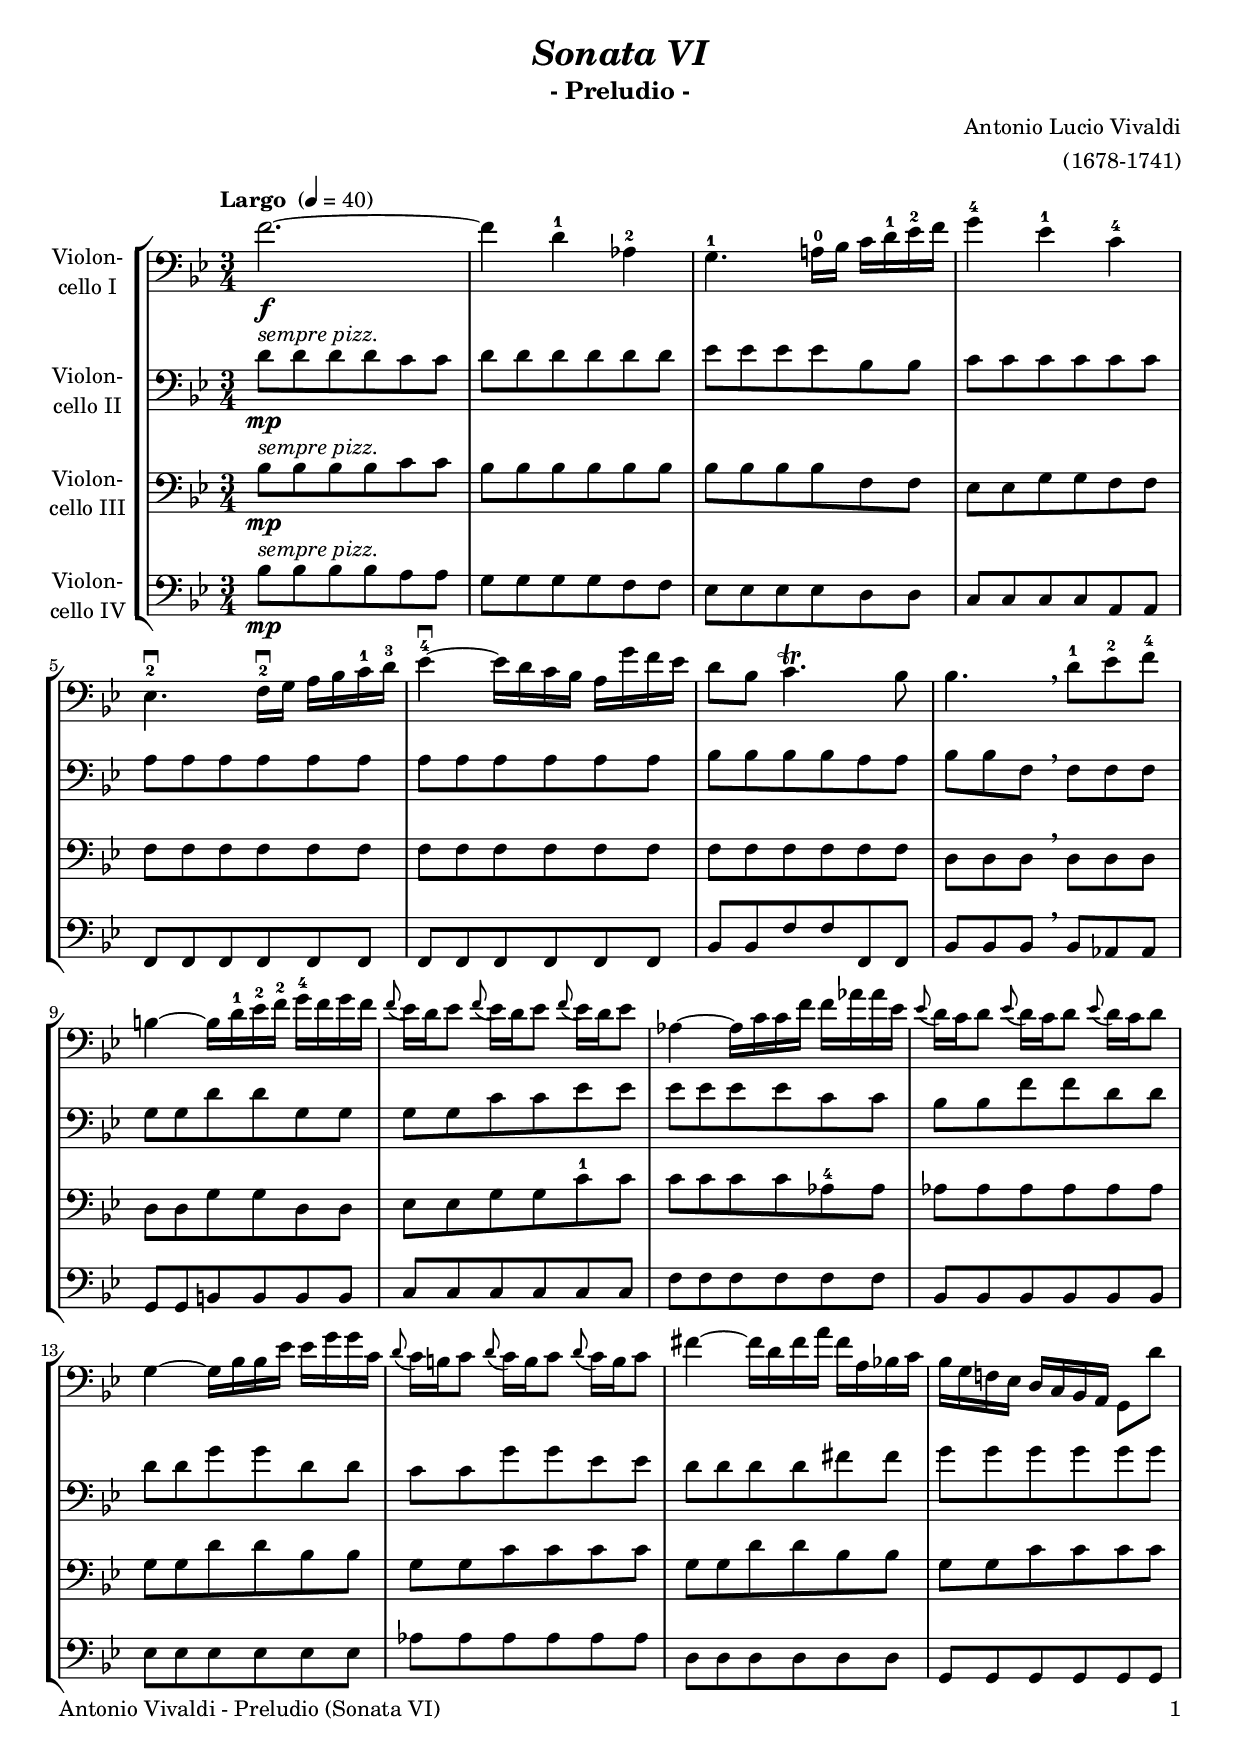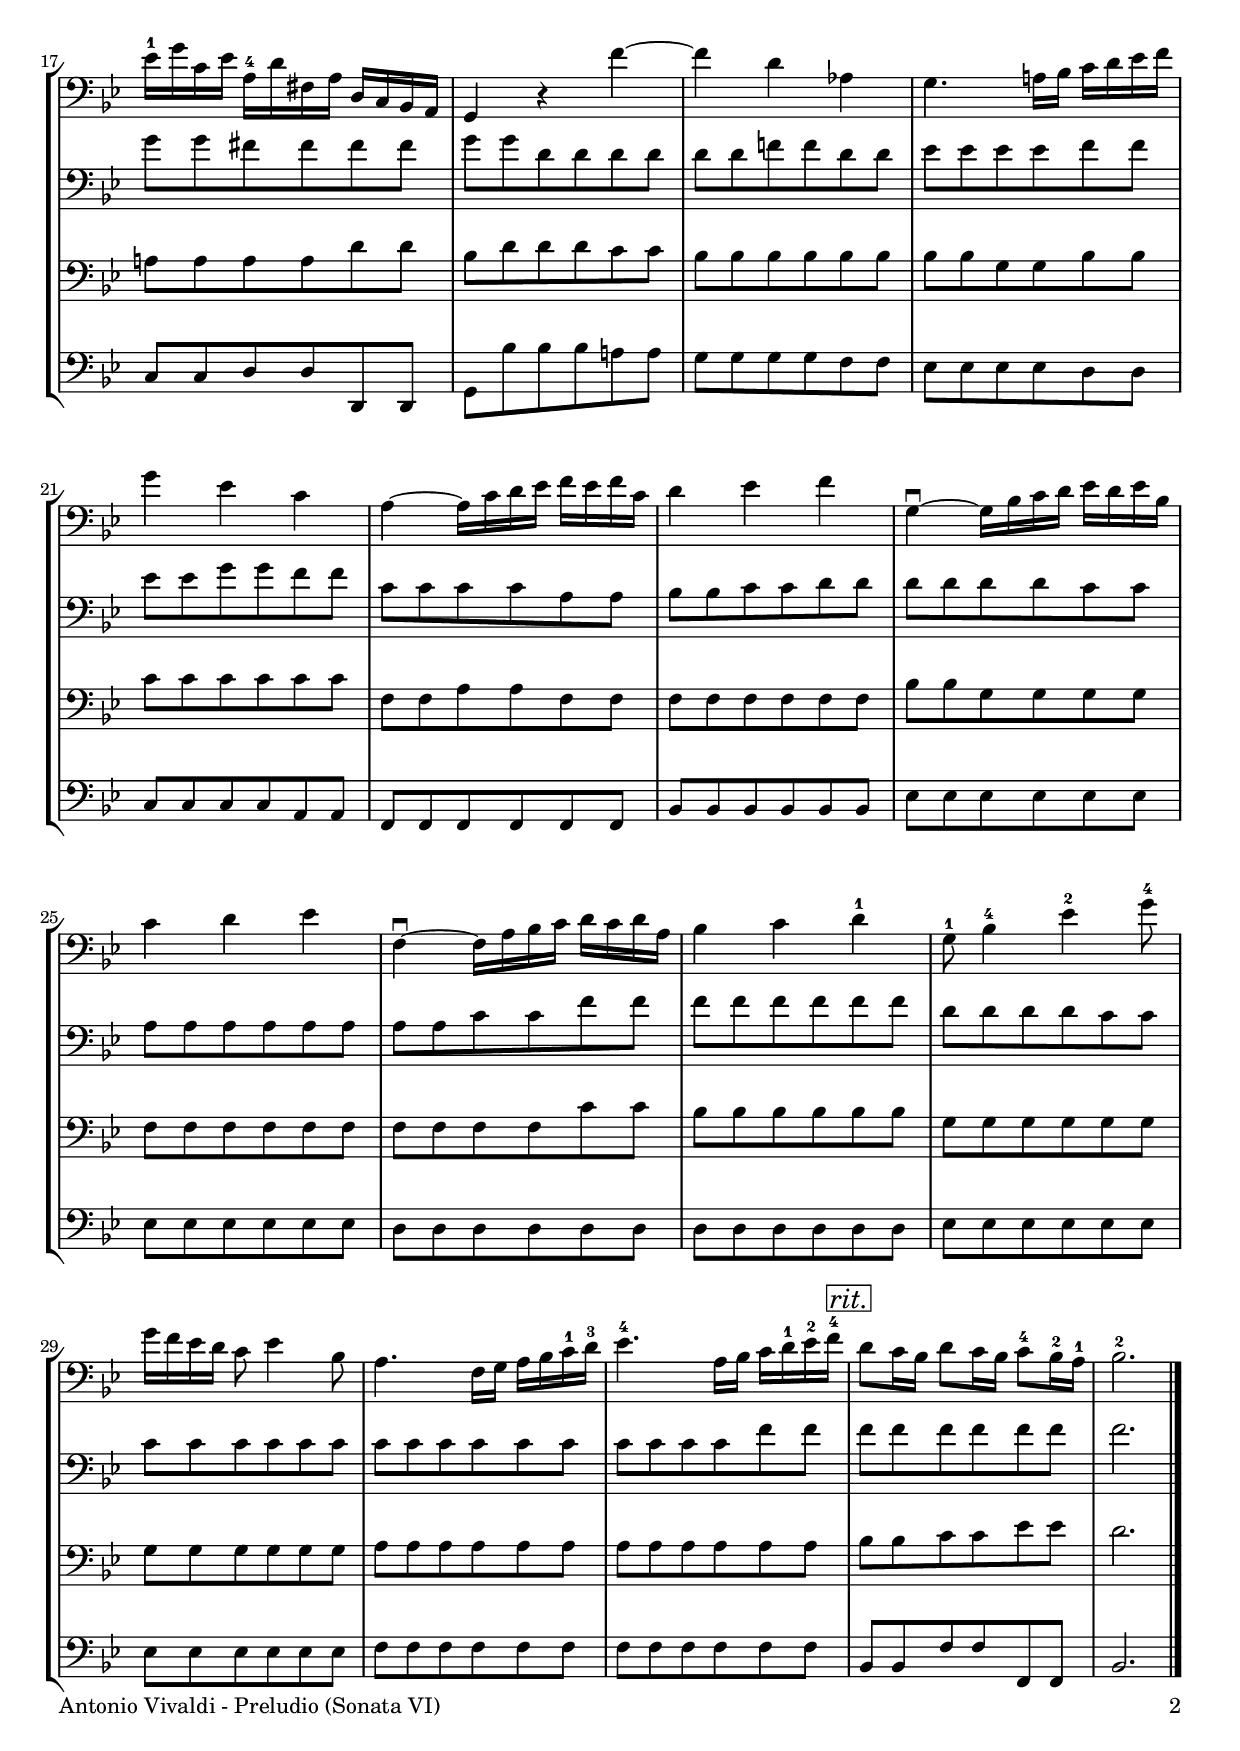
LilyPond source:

\version "2.18.2"
\include "deutsch.ly"

#(set-global-staff-size 19)

\header {
  title     = \markup \bold \italic "Sonata VI"
  subtitle  = "- Preludio -"
  composer  = "Antonio Lucio Vivaldi"
  arranger  = "(1678-1741)"
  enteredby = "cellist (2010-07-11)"
}

voiceconsts = {
 \clef "bass"
 \key b \major
 %\numericTimeSignature
 \compressFullBarRests
 \time 3/4
 \tempo "Largo " 4=40
}

miba = "cello"
mipi = "pizzicato strings"
rit  = \mark \markup \box \italic "rit."
sepi = \markup \italic "sempre pizz."

va = \relative c' {
   \voiceconsts

   f2.~\f
   f4 d-1 as-2
   g4.-1 a!16-0 b c d-1 es-2 f
   g4-4 es-1 c-4
   es,4.-2\downbow f16-2\downbow g a b c-1 d-3

   es4-4\downbow~ es16 d c b a g' f es
   d8 b c4.\trill b8
   b4.\breathe d8-1 es-2 f-4
   h,4~ h16 d-1 es-2 f-2 g-4 f g f

   \appoggiatura f8 es16 d es8 \appoggiatura f8 es16 d es8 \appoggiatura f8 es16 d es8
   as,4~ as16 c c f f as as es
   \appoggiatura es8 d16 c d8 \appoggiatura es8 d16 c d8 \appoggiatura es8 d16 c d8
   g,4~ g16 b b es es g g c,

   \appoggiatura d8 c16 h c8 \appoggiatura d8 c16 h c8 \appoggiatura d8 c16 h c8
   fis4~ fis16 d fis a fis a, b! c
   b g f! es d c b a g8 d''
   es16-1 g c, es a,-4 d fis, a d, c b a

   g4 r f''~
   f d as
   g4. a!16 b c d es f
   g4 es c
   a4~ a16 c d es f es f c

   d4 es f
   g,~\downbow g16 b c d es d es b
   c4 d es
   f,~\downbow f16 a b c d c d a
   b4 c d-1

   g,8-1 b4-4 es-2 g8-4
   g16 f es d c8 es4 b8
   a4. f16 g a b c-1 d-3
   es4.-4 a,16 b c d-1 es-2 f-4 \rit
   d8 c16 b d8 c16 b c8-4 b16-2 a-1
   b2.-2 \bar "|."
}

vb = \relative c' {
   \voiceconsts

   d8^\sepi\mp d d d c c
   d d d d d d
   es es es es b b
   c c c c c c
   a a a a a a

   a a a a a a
   b b b b a a
   b b f\breathe f f f
   g g d' d g, g

   g g c c es es
   es es es es c c
   b b f' f d d
   d d g g d d

   c c g' g es es
   d d d d fis fis
   g g g g g g
   g g fis fis fis fis

   g g d d d d 
   d d f! f d d
   es es es es f f
   es es g g f f
   c c c c a a

   b b c c d d
   d d d d c c
   a a a a a a
   a a c c f f
   f f f f f f

   d d d d c c
   c c c c c c
   c c c c c c
   c c c c f f \rit
   f f f f f f
   f2. \bar "|."
}

vc = \relative c' {
   \voiceconsts

   b8^\sepi\mp b b b c c
   b b b b b b
   b b b b f f
   es es g g f f
   f f f f f f

   f f f f f f
   f f f f f f
   d d d\breathe d d d
   d d g g d d

   es es g g c-1 c
   c c c c as-4 as
   as as as as as as
   g g d' d b b

   g g c c c c
   g g d' d b b
   g g c c c c
   a! a a a d d

   b d d d c c
   b b b b b b
   b b g g b b
   c c c c c c
   f, f a a f f

   f f f f f f
   b b g g g g
   f f f f f f
   f f f f c' c
   b b b b b b

   g g g g g g
   g g g g g g
   a a a a a a
   a a a a a a \rit
   b b c c es es
   d2. \bar"|."
}

vd = \relative c' {
   \voiceconsts

   b8^\sepi\mp b b b a a
   g g g g f f
   es es es es d d
   c c c c a a
   f f f f f f

   f f f f f f
   b b f' f f, f
   b b b\breathe b as as
   g g h h h h

   c c c c c c
   f f f f f f
   b, b b b b b
   es es es es es es

   as as as as as as
   d, d d d d d
   g, g g g g g
   c c d d d, d

   g b' b b a! a
   g g g g f f
   es es es es d d
   c c c c a a
   f f f f f f

   b b b b b b
   es es es es es es
   es es es es es es
   d d d d d d
   d d d d d d

   es es es es es es
   es es es es es es
   f f f f f f
   f f f f f f \rit
   b, b f' f f, f
   b2. \bar "|."
}


music = \new StaffGroup <<
      \new Staff {
        \set Staff.midiInstrument = \miba
        \set Staff.instrumentName = \markup \center-column { "Violon-" "cello I" }
        \transpose b b { \va }
      }

      \new Staff {
        \set Staff.midiInstrument = \mipi
        \set Staff.instrumentName = \markup \center-column { "Violon-" "cello II" }
        \transpose b b { \vb }
      }

      \new Staff {
        \set Staff.midiInstrument = \mipi
        \set Staff.instrumentName = \markup \center-column { "Violon-" "cello III" }
        \transpose b b { \vc }
      }

      \new Staff {
        \set Staff.midiInstrument = \mipi
        \set Staff.instrumentName = \markup \center-column { "Violon-" "cello IV" }
        \transpose b b { \vd }
      }
>>

\book {
   \paper {
    print-page-number = ##t
    print-first-page-number = ##t
    ragged-last-bottom = ##f
    oddHeaderMarkup = \markup \null
    evenHeaderMarkup = \markup \null
    oddFooterMarkup = \markup {
      \fill-line {
        \on-the-fly #print-page-number-check-first
        "Antonio Vivaldi - Preludio (Sonata VI)" \fromproperty #'page:page-number-string
      }
    }
    evenFooterMarkup = \oddFooterMarkup
  } \score {
    \music
    \layout {}
  }

  \score {
    \unfoldRepeats \music

    \midi {
      \context {
        \Score
      }
    }
  }
}